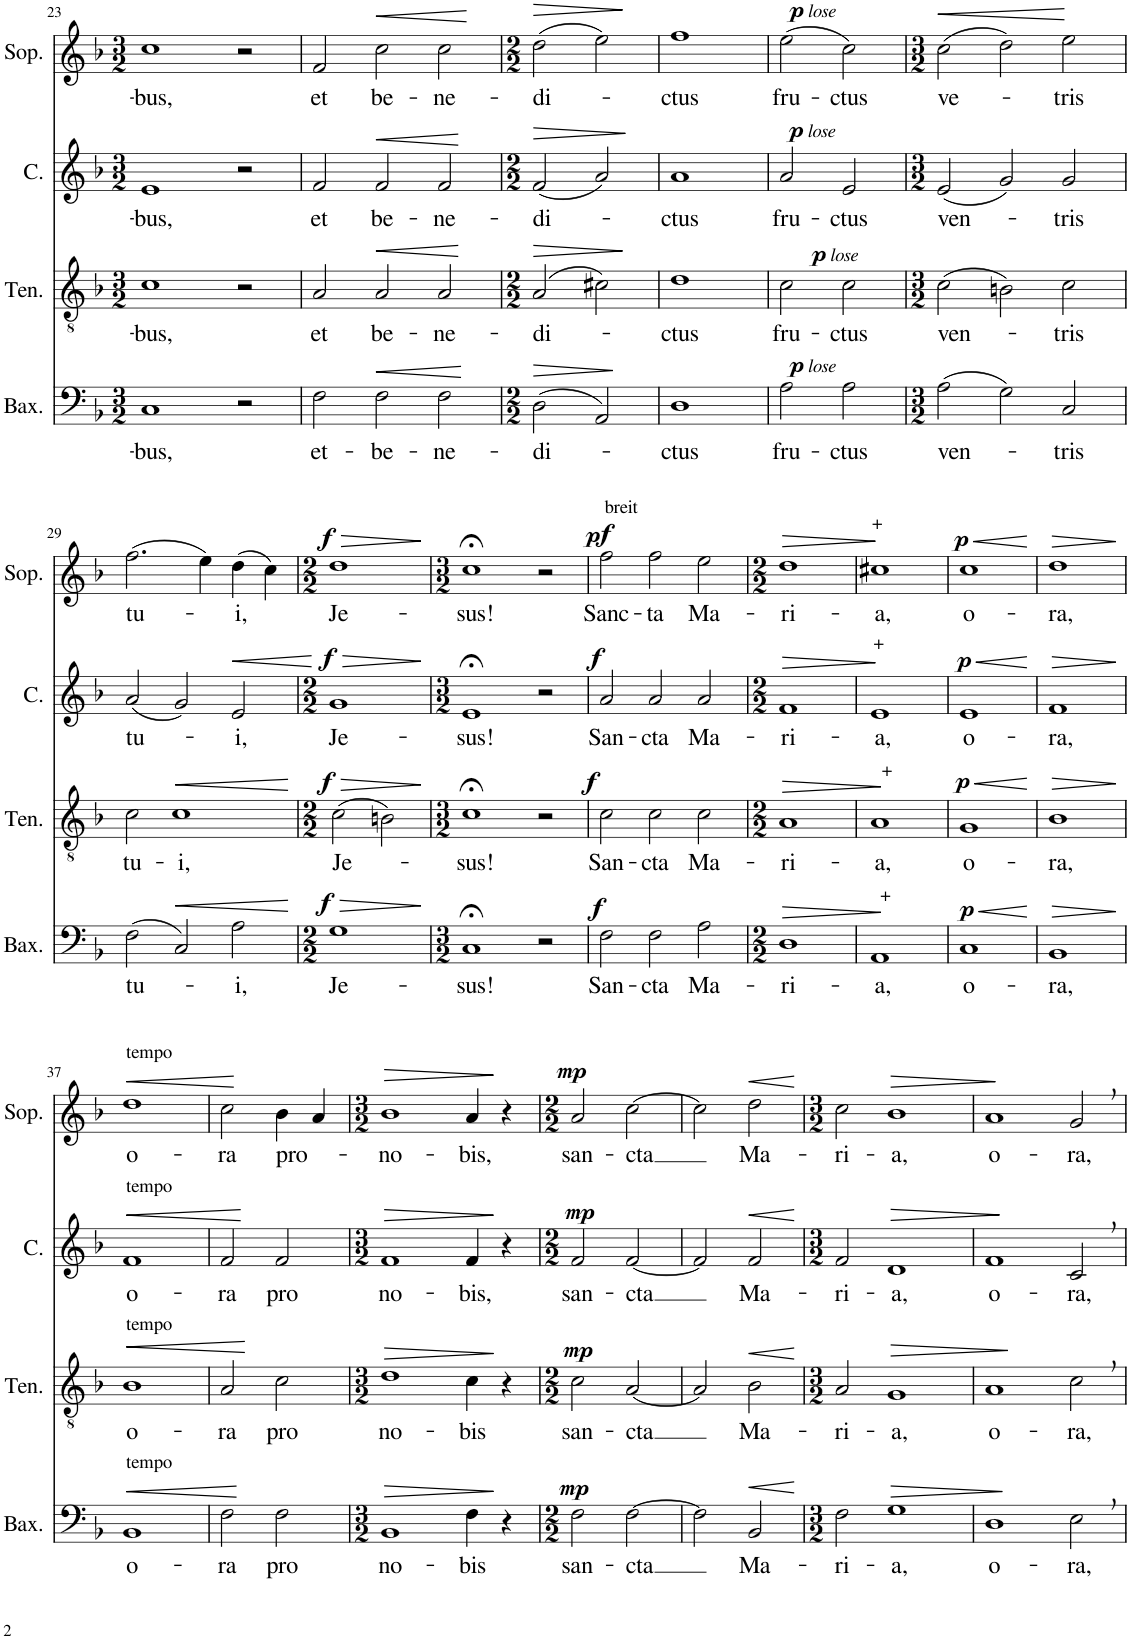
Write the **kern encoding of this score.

**kern	**text	**dynam	**kern	**text	**dynam	**kern	**text	**dynam	**kern	**text	**dynam
*part4	*part4	*part4	*part3	*part3	*part3	*part2	*part2	*part2	*part1	*part1	*part1
*staff4	*staff4	*staff4	*staff3	*staff3	*staff3	*staff2	*staff2	*staff2	*staff1	*staff1	*staff1
*I"Baixo	*	*	*I"Tenor	*	*	*I"Contralto	*	*	*I"Soprano	*	*
*I'Bax.	*	*	*I'Ten.	*	*	*I'C.	*	*	*I'Sop.	*	*
!!LO:PB:g=z
*clefF4	*	*	*clefGv2	*	*	*clefG2	*	*	*clefG2	*	*
*k[b-]	*	*	*k[b-]	*	*	*k[b-]	*	*	*k[b-]	*	*
*M3/2	*	*	*M3/2	*	*	*M3/2	*	*	*M3/2	*	*
=23	=23	=23	=23	=23	=23	=23	=23	=23	=23	=23	=23
!	!LO:LY:b	!	!	!LO:LY:b	!	!	!LO:LY:b	!	!	!LO:LY:b	!
1C	-bus,	.	1c	-bus,	.	1e	-bus,	.	1cc	-bus,	.
2r	.	.	2r	.	.	2r	.	.	2r	.	.
=24	=24	=24	=24	=24	=24	=24	=24	=24	=24	=24	=24
!	!LO:LY:b	!	!	!LO:LY:b	!	!	!LO:LY:b	!	!	!LO:LY:b	!
2F\	et-	.	2A/	et	.	2f/	et	.	2f/	et	.
!	!LO:LY:b	!LO:HP:b	!	!LO:LY:b	!LO:HP:b	!	!LO:LY:b	!LO:HP:b	!	!LO:LY:b	!LO:HP:b
2F\	-be-	<	2A/	be-	<	2f/	be-	<	2cc\	be-	<
!	!LO:LY:b	!	!	!LO:LY:b	!	!	!LO:LY:b	!	!	!LO:LY:b	!
2F\	-ne-	[	2A/	-ne-	[	2f/	-ne-	[	2cc\	-ne-	[
=25	=25	=25	=25	=25	=25	=25	=25	=25	=25	=25	=25
*M2/2	*	*	*M2/2	*	*	*M2/2	*	*	*M2/2	*	*
!	!LO:LY:b	!LO:HP:b	!	!LO:LY:b	!LO:HP:b	!	!LO:LY:b	!LO:HP:b	!	!LO:LY:b	!LO:HP:b
(2D\	-di-	>	(2A/	-di-	>	(2f/	-di-	>	(2dd\	-di-	>
2AA/)	.	]	2c#X\)	.	]	2a/)	.	]	2ee\)	.	]
=26	=26	=26	=26	=26	=26	=26	=26	=26	=26	=26	=26
!	!LO:LY:b	!	!	!LO:LY:b	!	!	!LO:LY:b	!	!	!LO:LY:b	!
1D	-ctus	.	1d	-ctus	.	1a	-ctus	.	1ff	-ctus	.
=27	=27	=27	=27	=27	=27	=27	=27	=27	=27	=27	=27
!	!LO:LY:b	!LO:DY:a	!	!LO:LY:b	!	!	!LO:LY:b	!	!	!LO:LY:b	!
!	!	!LO:DY:n=1:a	!	!	!	!	!	!LO:DY:a	!	!	!
!	!	!	!	!	!	!	!	!LO:DY:n=1:a	!	!	!LO:DY:a
!	!	!	!	!	!	!	!	!	!	!	!LO:DY:n=1:a
2A\	fru-	p other-dynamics	2c\	fru-	.	2a/	fru-	p other-dynamics	(2ee\	fru-	p other-dynamics
!	!LO:LY:b	!	!	!LO:LY:b	!LO:DY:a	!	!LO:LY:b	!	!	!LO:LY:b	!
!	!	!	!	!	!LO:DY:n=1:a	!	!	!	!	!	!
2A\	-ctus	.	2c\	-ctus	p other-dynamics	2e/	-ctus	.	2cc\)	-ctus	.
=28	=28	=28	=28	=28	=28	=28	=28	=28	=28	=28	=28
*M3/2	*	*	*M3/2	*	*	*M3/2	*	*	*M3/2	*	*
!	!LO:LY:b	!	!	!LO:LY:b	!	!	!LO:LY:b	!	!	!LO:LY:b	!LO:HP:b
(2A\	ven-	.	(2c\	ven-	.	(2e/	ven-	.	(2cc\	ve-	<
2G\)	.	.	2Bn\)	.	.	2g/)	.	.	2dd\)	.	[
!	!LO:LY:b	!	!	!LO:LY:b	!	!	!LO:LY:b	!	!	!LO:LY:b	!
2C/	-tris	.	2c\	-tris	.	2g/	-tris	.	2ee\	-tris	.
!!LO:LB:g=z
=29	=29	=29	=29	=29	=29	=29	=29	=29	=29	=29	=29
!	!LO:LY:b	!	!	!LO:LY:b	!	!	!LO:LY:b	!	!	!LO:LY:b	!
(2F\	tu-	.	2c\	tu-	.	(2a/	tu-	.	(2.ff\	tu-	.
!	!	!LO:HP:b	!	!LO:LY:b	!LO:HP:b	!	!	!	!	!	!
2C/)	.	<	1c	-i,	<	2g/)	.	.	.	.	.
.	.	.	.	.	.	.	.	.	4ee\)	.	.
!	!LO:LY:b	!	!	!	!	!	!LO:LY:b	!LO:HP:b	!	!LO:LY:b	!
2A\	-i,	.	.	.	.	2e/	-i,	<	(4dd\	-i,	.
.	.	.	.	.	.	.	.	.	4cc\)	.	.
.	.	[	.	.	[	.	.	[	.	.	.
=30	=30	=30	=30	=30	=30	=30	=30	=30	=30	=30	=30
*M2/2	*	*	*M2/2	*	*	*M2/2	*	*	*M2/2	*	*
!	!LO:LY:b	!LO:HP:b	!	!LO:LY:b	!LO:HP:b	!	!LO:LY:b	!LO:HP:b	!	!LO:LY:b	!LO:HP:b
!	!	!LO:DY:n=1:a	!	!	!LO:DY:n=1:a	!	!	!LO:DY:n=1:a	!	!	!LO:DY:n=1:a
1G	Je-	> f	(2c\	Je-	> f	1g	Je-	> f	1dd	Je-	> f
.	.	.	2Bn\)	.	.	.	.	.	.	.	.
.	.	]	.	.	]	.	.	]	.	.	]
=31	=31	=31	=31	=31	=31	=31	=31	=31	=31	=31	=31
*M3/2	*	*	*M3/2	*	*	*M3/2	*	*	*M3/2	*	*
!	!LO:LY:b	!	!	!LO:LY:b	!	!	!LO:LY:b	!	!	!LO:LY:b	!
1C;<	-sus!	.	1c;<	-sus!	.	1e;<	-sus!	.	1cc;<	-sus!	.
2r	.	.	2r	.	.	2r	.	.	2r	.	.
=32	=32	=32	=32	=32	=32	=32	=32	=32	=32	=32	=32
!	!	!	!	!	!	!	!	!	!LO:TX:a:t=breit	!	!
!	!LO:LY:b	!LO:DY:a	!	!LO:LY:b	!LO:DY:a	!	!LO:LY:b	!LO:DY:a	!	!LO:LY:b	!LO:DY:a
!	!	!	!	!	!	!	!	!	!	!	!LO:DY:n=1:a
2F\	San-	f	2c\	San-	f	2a/	San-	f	2ff\	Sanc-	p f
!	!LO:LY:b	!	!	!LO:LY:b	!	!	!LO:LY:b	!	!	!LO:LY:b	!
2F\	-cta	.	2c\	-cta	.	2a/	-cta	.	2ff\	-ta	.
!	!LO:LY:b	!	!	!LO:LY:b	!	!	!LO:LY:b	!	!	!LO:LY:b	!
2A\	Ma-	.	2c\	Ma-	.	2a/	Ma-	.	2ee\	Ma-	.
=33	=33	=33	=33	=33	=33	=33	=33	=33	=33	=33	=33
*M2/2	*	*	*M2/2	*	*	*M2/2	*	*	*M2/2	*	*
!	!LO:LY:b	!LO:HP:b	!	!LO:LY:b	!LO:HP:b	!	!LO:LY:b	!LO:HP:b	!	!LO:LY:b	!LO:HP:b
1D	-ri-	>	1A	-ri-	>	1f	-ri-	>	1dd	-ri-	>
.	.	]	.	.	]	.	.	]	.	.	]
=34	=34	=34	=34	=34	=34	=34	=34	=34	=34	=34	=34
!	!	!	!	!	!	!	!	!	!LO:TX:a:t=+	!	!
!	!	!	!	!	!	!LO:TX:a:t=+	!	!	!	!	!
!	!	!	!LO:TX:a:t=+	!	!	!	!	!	!	!	!
!LO:TX:a:t=+	!	!	!	!	!	!	!	!	!	!	!
!	!LO:LY:b	!	!	!LO:LY:b	!	!	!LO:LY:b	!	!	!LO:LY:b	!
1AA	-a,	.	1A	-a,	.	1e	-a,	.	1cc#X	-a,	.
=35	=35	=35	=35	=35	=35	=35	=35	=35	=35	=35	=35
!	!LO:LY:b	!LO:HP:b	!	!LO:LY:b	!LO:HP:b	!	!LO:LY:b	!LO:HP:b	!	!LO:LY:b	!LO:HP:b
!	!	!LO:DY:n=1:a	!	!	!LO:DY:n=1:a	!	!	!LO:DY:n=1:a	!	!	!LO:DY:n=1:a
1C	o-	< p	1G	o-	< p	1e	o-	< p	1cc	o-	< p
.	.	[	.	.	[	.	.	[	.	.	[
=36	=36	=36	=36	=36	=36	=36	=36	=36	=36	=36	=36
!	!LO:LY:b	!LO:HP:b	!	!LO:LY:b	!LO:HP:b	!	!LO:LY:b	!LO:HP:b	!	!LO:LY:b	!LO:HP:b
1BB-	-ra,	>	1B-	-ra,	>	1f	-ra,	>	1dd	-ra,	>
.	.	]	.	.	]	.	.	]	.	.	]
!!LO:LB:g=z
=37	=37	=37	=37	=37	=37	=37	=37	=37	=37	=37	=37
!	!	!	!	!	!	!	!	!	!LO:TX:a:t=tempo	!	!
!	!	!	!	!	!	!LO:TX:a:t=tempo	!	!	!	!	!
!	!	!	!LO:TX:a:t=tempo	!	!	!	!	!	!	!	!
!LO:TX:a:t=tempo	!	!	!	!	!	!	!	!	!	!	!
!	!LO:LY:b	!LO:HP:b	!	!LO:LY:b	!LO:HP:b	!	!LO:LY:b	!LO:HP:b	!	!LO:LY:b	!LO:HP:b
1BB-	o-	<	1B-	o-	<	1f	o-	<	1dd	o-	<
.	.	[	.	.	[	.	.	[	.	.	[
=38	=38	=38	=38	=38	=38	=38	=38	=38	=38	=38	=38
!	!LO:LY:b	!	!	!LO:LY:b	!	!	!LO:LY:b	!	!	!LO:LY:b	!
2F\	-ra	.	2A/	-ra	.	2f/	-ra	.	2cc\	-ra	.
!	!LO:LY:b	!	!	!LO:LY:b	!	!	!LO:LY:b	!	!	!LO:LY:b	!
2F\	pro	.	2c\	pro	.	2f/	pro	.	4b-\	pro-	.
.	.	.	.	.	.	.	.	.	4a/	.	.
=39	=39	=39	=39	=39	=39	=39	=39	=39	=39	=39	=39
*M3/2	*	*	*M3/2	*	*	*M3/2	*	*	*M3/2	*	*
!	!LO:LY:b	!LO:HP:b	!	!LO:LY:b	!LO:HP:b	!	!LO:LY:b	!LO:HP:b	!	!LO:LY:b	!LO:HP:b
1BB-	no-	>	1d	no-	>	1f	no-	>	1b-	-no-	>
!	!LO:LY:b	!	!	!LO:LY:b	!	!	!LO:LY:b	!	!	!LO:LY:b	!
4F\	-bis	.	4c\	-bis	.	4f/	-bis,	.	4a/	-bis,	.
4r	.	]	4r	.	]	4r	.	]	4r	.	]
=40	=40	=40	=40	=40	=40	=40	=40	=40	=40	=40	=40
*M2/2	*	*	*M2/2	*	*	*M2/2	*	*	*M2/2	*	*
!	!LO:LY:b	!LO:DY:a	!	!LO:LY:b	!LO:DY:a	!	!LO:LY:b	!LO:DY:a	!	!LO:LY:b	!LO:DY:a
2F\	san-	mp	2c\	san-	mp	2f/	san-	mp	2a/	san-	mp
!	!LO:LY:b	!	!	!LO:LY:b	!	!	!LO:LY:b	!	!	!LO:LY:b	!
[2F\	-cta	.	[2A/	-cta	.	[2f/	-cta	.	[2cc\	-cta	.
=41	=41	=41	=41	=41	=41	=41	=41	=41	=41	=41	=41
2F\]	.	.	2A/]	.	.	2f/]	.	.	2cc\]	.	.
!	!LO:LY:b	!LO:HP:b	!	!LO:LY:b	!LO:HP:b	!	!LO:LY:b	!LO:HP:b	!	!LO:LY:b	!LO:HP:b
2BB-/	Ma-	<	2B-\	Ma-	<	2f/	Ma-	<	2dd\	Ma-	<
.	.	[	.	.	[	.	.	[	.	.	[
=42	=42	=42	=42	=42	=42	=42	=42	=42	=42	=42	=42
*M3/2	*	*	*M3/2	*	*	*M3/2	*	*	*M3/2	*	*
!	!LO:LY:b	!	!	!LO:LY:b	!	!	!LO:LY:b	!	!	!LO:LY:b	!
2F\	-ri-	.	2A/	-ri-	.	2f/	-ri-	.	2cc\	-ri-	.
!	!LO:LY:b	!LO:HP:b	!	!LO:LY:b	!LO:HP:b	!	!LO:LY:b	!LO:HP:b	!	!LO:LY:b	!LO:HP:b
1G	-a,	>	1G	-a,	>	1d	-a,	>	1b-	-a,	>
.	.	]	.	.	]	.	.	]	.	.	]
=43	=43	=43	=43	=43	=43	=43	=43	=43	=43	=43	=43
!	!LO:LY:b	!	!	!LO:LY:b	!	!	!LO:LY:b	!	!	!LO:LY:b	!
1D	o-	.	1A	o-	.	1f	o-	.	1a	o-	.
!	!LO:LY:b	!	!	!LO:LY:b	!	!	!LO:LY:b	!	!	!LO:LY:b	!
2E,\	-ra,	.	2c,\	-ra,	.	2c,/	-ra,	.	2g,/	-ra,	.
=	=	=	=	=	=	=	=	=	=	=	=
*-	*-	*-	*-	*-	*-	*-	*-	*-	*-	*-	*-
